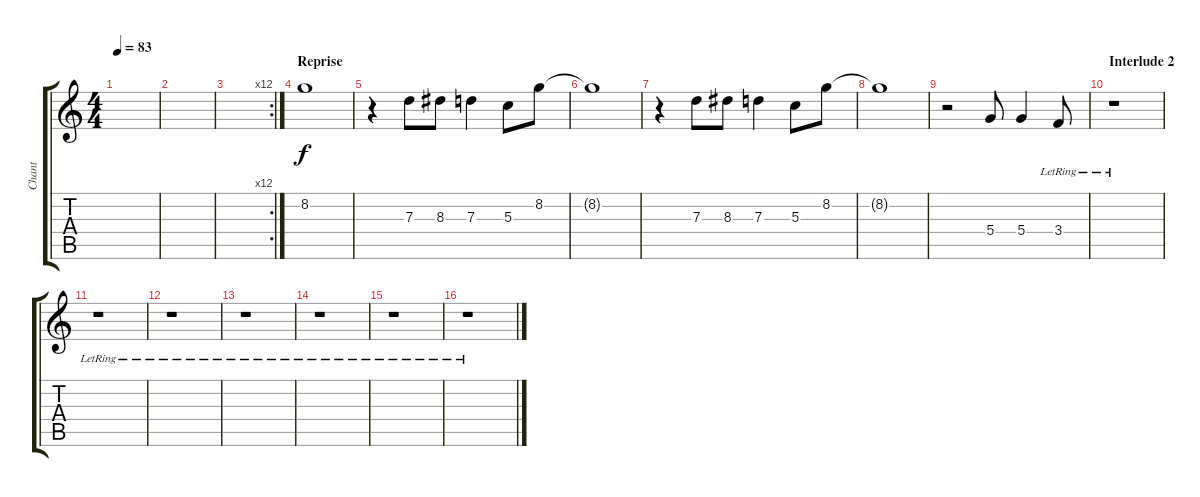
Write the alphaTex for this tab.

\track ("Chant" "Chant") {instrument acousticguitarsteel}
\staff {score tabs}
\tuning (E4 B3 G3 D3 A2 E2) {hide}
\ts (4 4)
\tempo 83
\clef g2
\ks c
|
|
\rc 12
|
\section ("" "Reprise")
8.2.1 |
r.4 7.3.8 8.3.8 7.3.4 5.3.8 8.2.8 |
8.2{t}.1 |
r.4 7.3.8 8.3.8 7.3.4 5.3.8 8.2.8 |
8.2{t}.1 |
r.2 5.4.8 5.4.4 3.4{lr}.8 |
\section ("" "Interlude 2")
r.1 |
r.1 |
r.1 |
r.1 |
r.1 |
r.1 |
r.1
